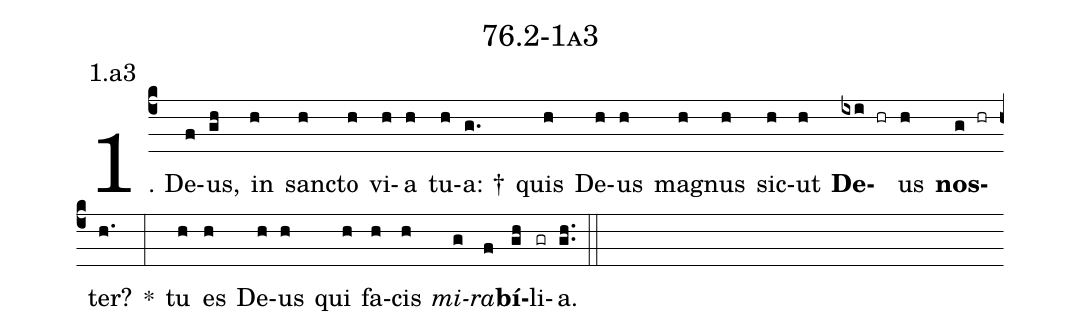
name: 76.2-1a3;
annotation: 1.a3;
%%
(c4)1. De(f)us,(gh) in(h) sanc(h)to(h) vi(h)a(h) tu(h)a: †(g.) quis(h) De(h)us(h) ma(h)gnus(h) sic(h)ut(h) <b>De</b>(ixi hr)us(h) <b>nos</b>(g hr)ter?(h.) *(:) tu(h) es(h) De(h)us(h) qui(h) fa(h)cis(h) <i>mi</i>(g)<i>ra</i>(f)<b>bí</b>(gh)li(gr)a.(gh..) (::)
